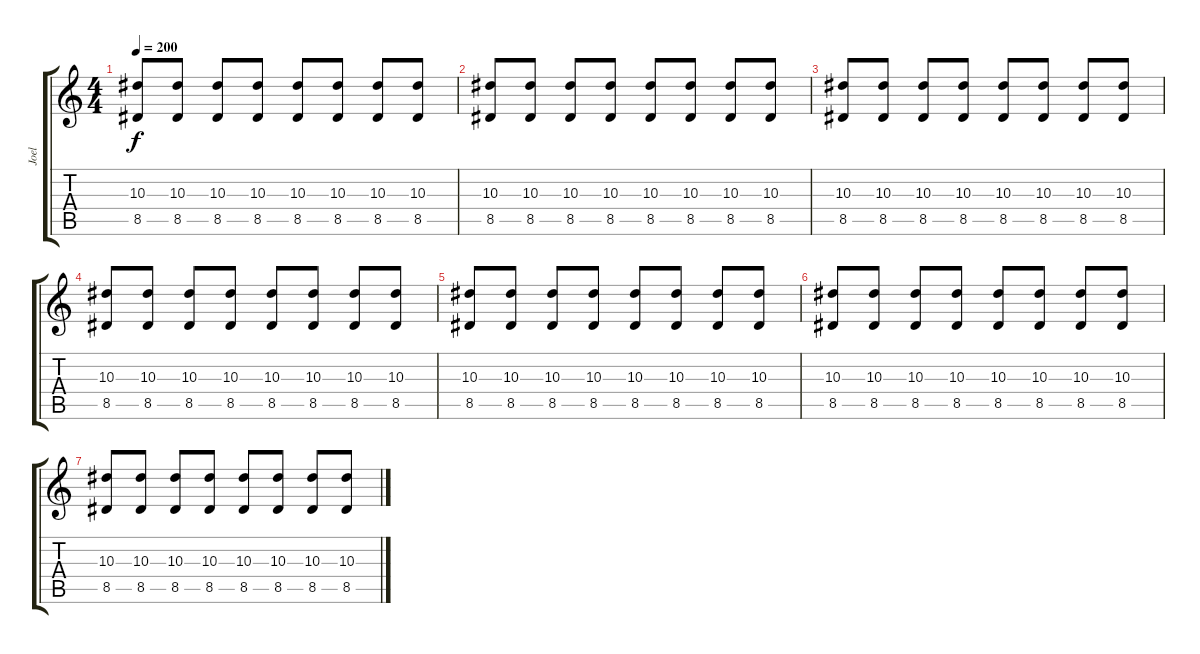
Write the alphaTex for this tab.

\track ("Joel" "Joel") {instrument overdrivenguitar}
\staff {score tabs}
\tuning (D4 A3 F3 C3 G2 C2) {hide}
\ts (4 4)
\tempo 200
\clef g2
\ks c
(10.3 8.5).8{dy f} (10.3 8.5).8 (10.3 8.5).8 (10.3 8.5).8 (10.3 8.5).8 (10.3 8.5).8 (10.3 8.5).8 (10.3 8.5).8 |
(10.3 8.5).8 (10.3 8.5).8 (10.3 8.5).8 (10.3 8.5).8 (10.3 8.5).8 (10.3 8.5).8 (10.3 8.5).8 (10.3 8.5).8 |
(10.3 8.5).8 (10.3 8.5).8 (10.3 8.5).8 (10.3 8.5).8 (10.3 8.5).8 (10.3 8.5).8 (10.3 8.5).8 (10.3 8.5).8 |
(10.3 8.5).8{volume 10} (10.3 8.5).8 (10.3 8.5).8 (10.3 8.5).8 (10.3 8.5).8 (10.3 8.5).8 (10.3 8.5).8 (10.3 8.5).8 |
(10.3 8.5).8{volume 8} (10.3 8.5).8 (10.3 8.5).8 (10.3 8.5).8 (10.3 8.5).8 (10.3 8.5).8 (10.3 8.5).8 (10.3 8.5).8 |
(10.3 8.5).8{volume 6} (10.3 8.5).8 (10.3 8.5).8 (10.3 8.5).8 (10.3 8.5).8 (10.3 8.5).8 (10.3 8.5).8 (10.3 8.5).8 |
(10.3 8.5).8{volume 3} (10.3 8.5).8 (10.3 8.5).8 (10.3 8.5).8 (10.3 8.5).8 (10.3 8.5).8 (10.3 8.5).8 (10.3 8.5).8
